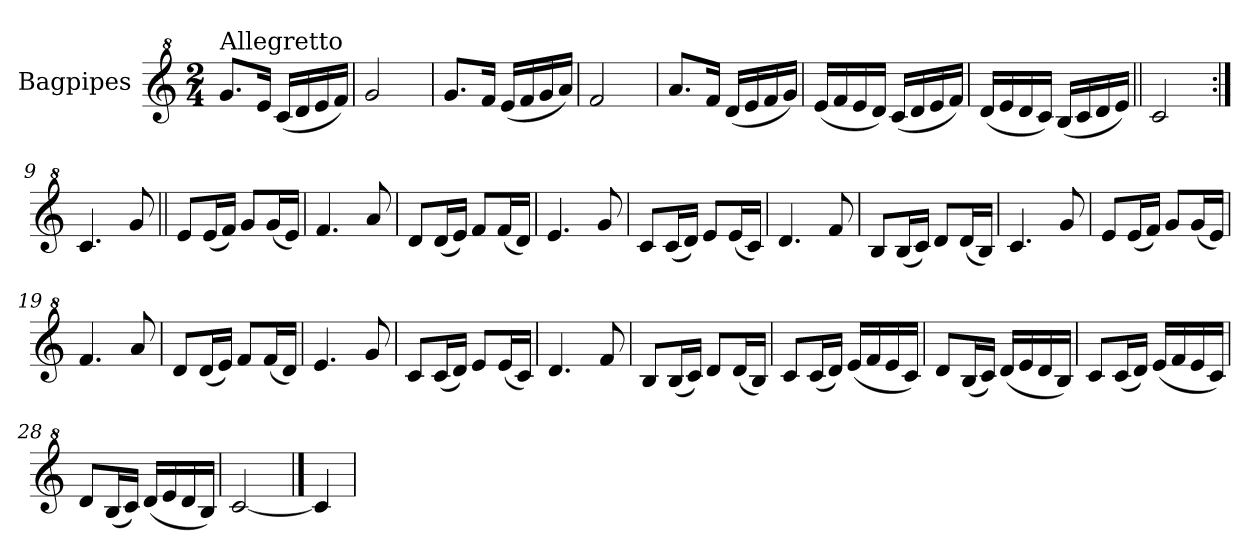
**kern
*part1
*staff1
*I"Bagpipes
*I'Bag
*clefG^2
*k[]
*C:
*M2/4
=1
!LO:TX:a:t=Allegretto
8.gg/L
16ee/Jk
(16cc/LL
16dd/
16ee/
16ff/JJ)
=2
2gg/
=3
8.gg/L
16ff/Jk
(16ee/LL
16ff/
16gg/
16aa/JJ)
=4
2ff/
=5
8.aa/L
16ff/Jk
(16dd/LL
16ee/
16ff/
16gg/JJ)
=6
(16ee/LL
16ff/
16ee/
16dd/JJ)
(16cc/LL
16dd/
16ee/
16ff/JJ)
=7
(16dd/LL
16ee/
16dd/
16cc/JJ)
(16b/LL
16cc/
16dd/
16ee/JJ)
=8||
2cc/
=9:|!
4.cc/
8gg/
!!LO:LB:g=z
=10||
8ee/L
(16ee/L
16ff/JJ)
8gg/L
(16gg/L
16ee/JJ)
=11
4.ff/
8aa/
=12
8dd/L
(16dd/L
16ee/JJ)
8ff/L
(16ff/L
16dd/JJ)
=13
4.ee/
8gg/
=14
8cc/L
(16cc/L
16dd/JJ)
8ee/L
(16ee/L
16cc/JJ)
=15
4.dd/
8ff/
=16
8b/L
(16b/L
16cc/JJ)
8dd/L
(16dd/L
16b/JJ)
=17
4.cc/
8gg/
=18
8ee/L
(16ee/L
16ff/JJ)
8gg/L
(16gg/L
16ee/JJ)
!!LO:LB:g=z
=19
4.ff/
8aa/
=20
8dd/L
(16dd/L
16ee/JJ)
8ff/L
(16ff/L
16dd/JJ)
=21
4.ee/
8gg/
=22
8cc/L
(16cc/L
16dd/JJ)
8ee/L
(16ee/L
16cc/JJ)
=23
4.dd/
8ff/
=24
8b/L
(16b/L
16cc/JJ)
8dd/L
(16dd/L
16b/JJ)
=25
8cc/L
(16cc/L
16dd/JJ)
(16ee/LL
16ff/
16ee/
16cc/JJ)
=26
8dd/L
(16b/L
16cc/JJ)
(16dd/LL
16ee/
16dd/
16b/JJ)
!!LO:LB:g=z
=27
8cc/L
(16cc/L
16dd/JJ)
(16ee/LL
16ff/
16ee/
16cc/JJ)
=28
8dd/L
(16b/L
16cc/JJ)
(16dd/LL
16ee/
16dd/
16b/JJ)
=29
[2cc/
==30
4cc/]
=
*-
